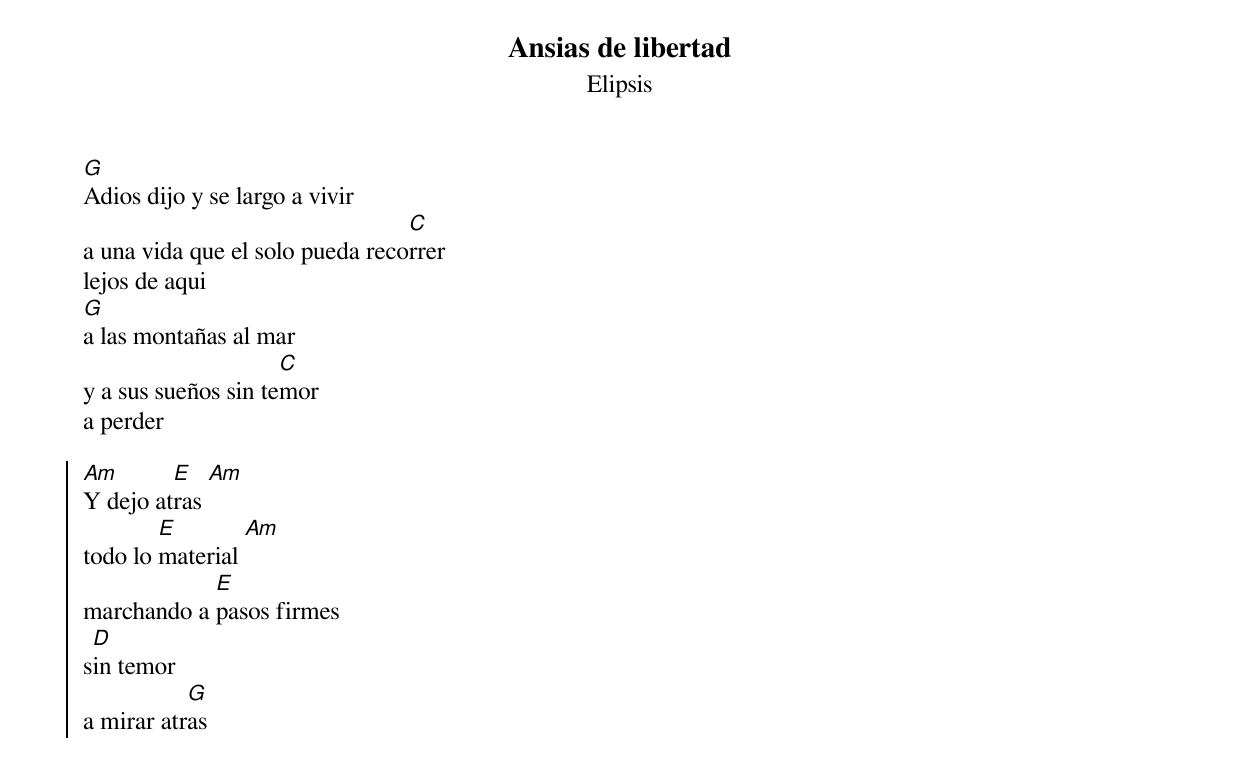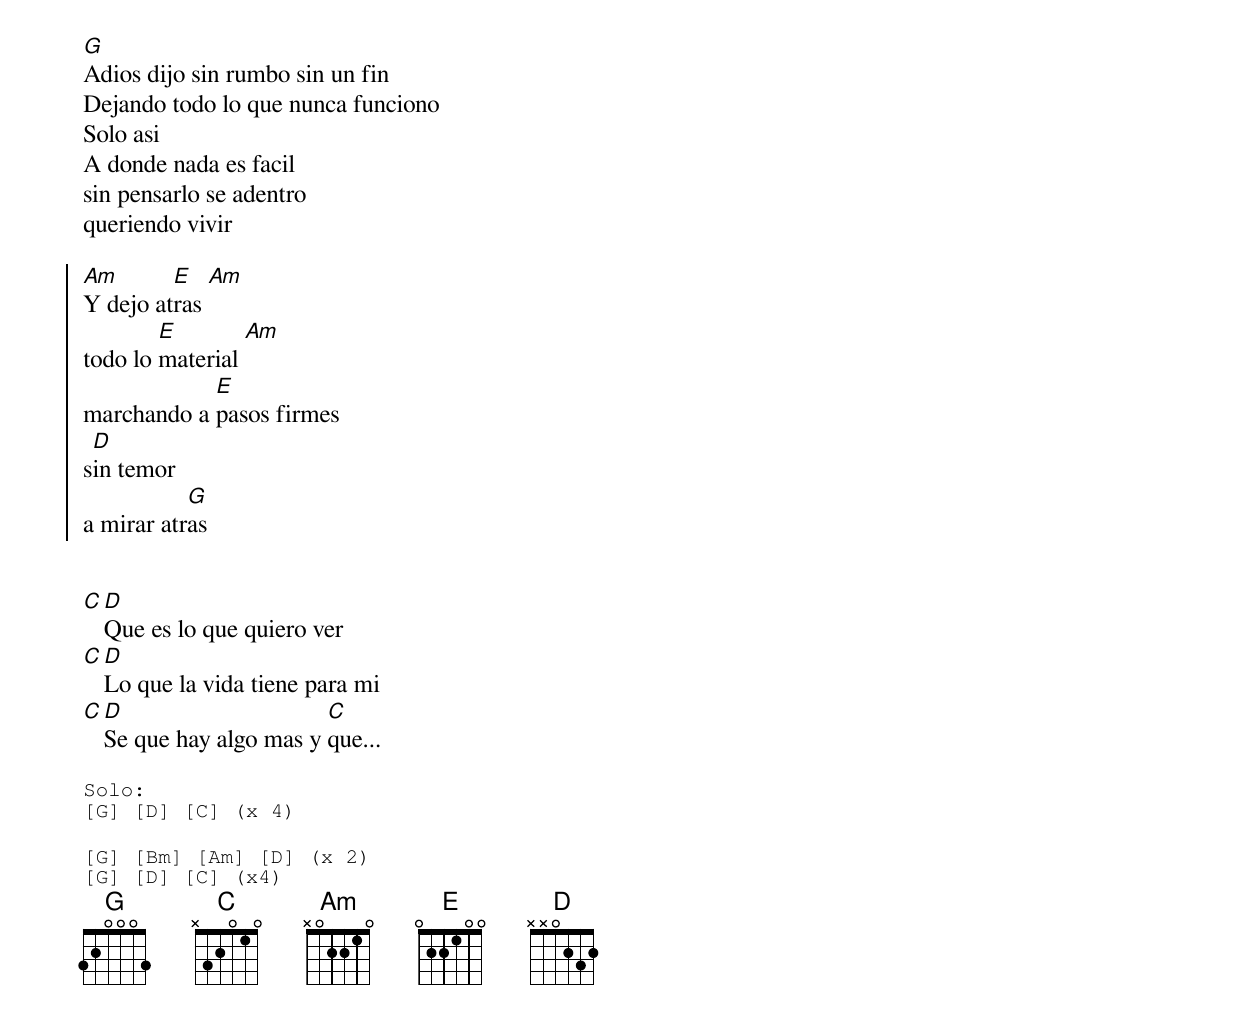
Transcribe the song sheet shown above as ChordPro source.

{title: Ansias de libertad}
{subtitle: Elipsis}

{col: 2}

[G]Adios dijo y se largo a vivir
a una vida que el solo pueda reco[C]rrer
lejos de aqui
[G]a las montañas al mar
y a sus sueños sin te[C]mor
a perder

{start_of_chorus}
[Am]Y dejo at[E]ras [Am]
todo lo [E]material [Am]
marchando a [E]pasos firmes
s[D]in temor
a mirar atr[G]as
{end_of_chorus}

{column_break}

[G]Adios dijo sin rumbo sin un fin
Dejando todo lo que nunca funciono
Solo asi
A donde nada es facil
sin pensarlo se adentro
queriendo vivir

{start_of_chorus}
[Am]Y dejo at[E]ras [Am]
todo lo [E]material [Am]
marchando a [E]pasos firmes
s[D]in temor
a mirar atr[G]as
{end_of_chorus}


[C][D]Que es lo que quiero ver
[C][D]Lo que la vida tiene para mi
[C][D]Se que hay algo mas y [C]que...

{start_of_tab}
Solo:
[G] [D] [C] (x 4)
{end_of_tab}

{start_of_tab}
[G] [Bm] [Am] [D] (x 2)
[G] [D] [C] (x4)
{end_of_tab}
